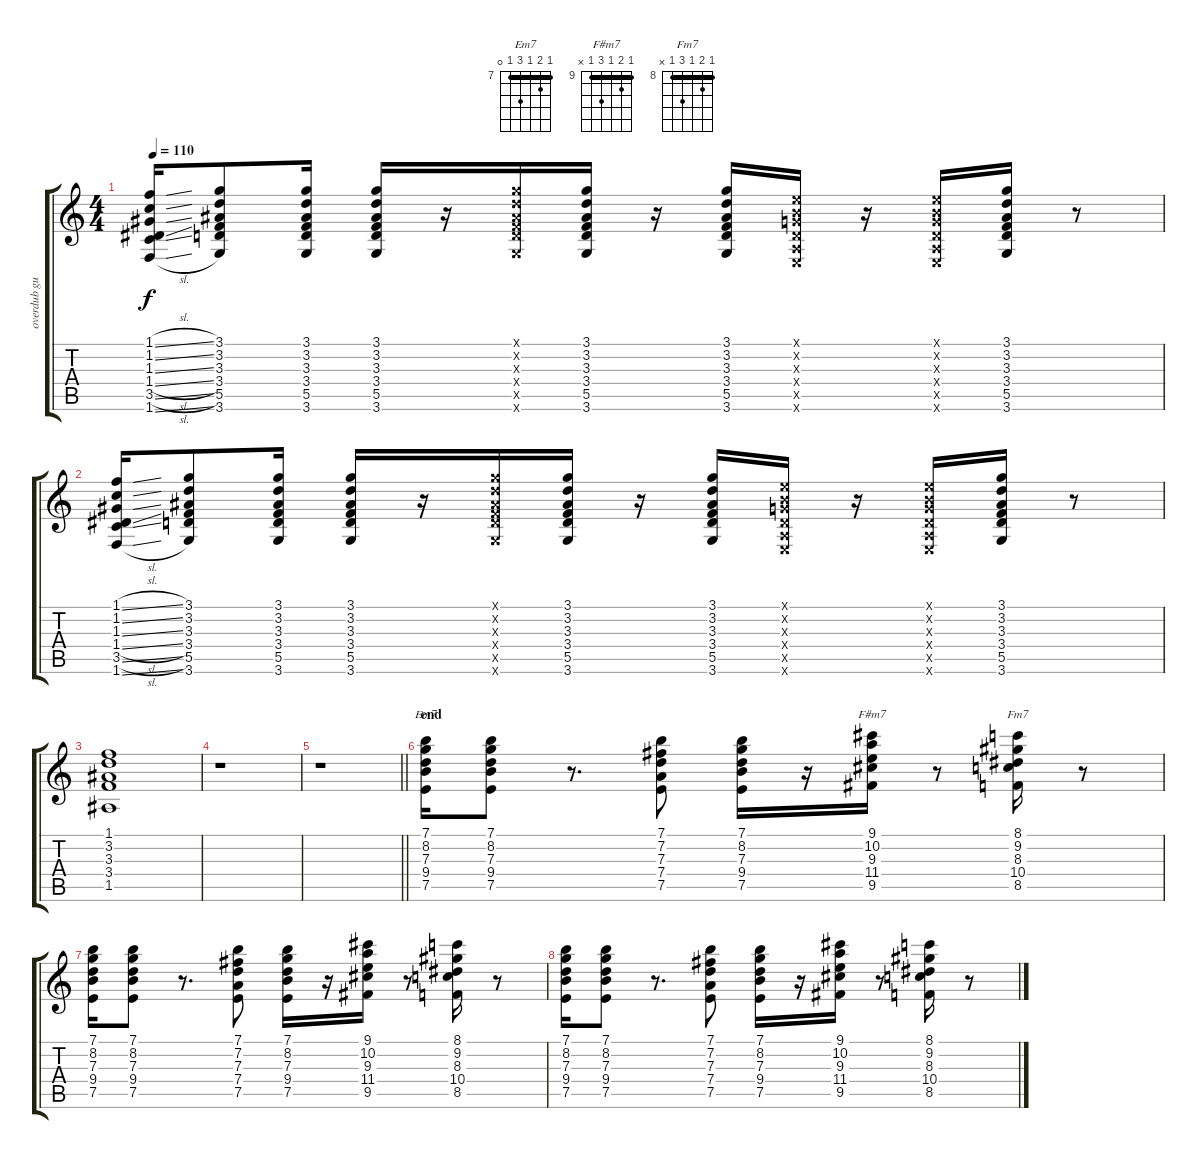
\track ("overdub guitar II" "overdub gu") {instrument electricguitarjazz}
\staff {score tabs}
\tuning (E4 B3 G3 D3 A2 E2) {hide}
\chord ("Em7" 7 8 7 9 7 0) {firstfret 7 barre 7}
\chord ("F#m7" 9 10 9 11 9 x) {firstfret 9 barre 9}
\chord ("Fm7" 8 9 8 10 8 x) {firstfret 8 barre 8}
\ts (4 4)
\tempo 110
\clef g2
\ks aminor
(1.1{sl} 1.2{sl} 1.3{sl} 1.4{sl} 3.5{sl} 1.6{sl}).16{dy f} (3.1 3.2 3.3 3.4 5.5 3.6).8 (3.1 3.2 3.3 3.4 5.5 3.6).16 (3.1 3.2 3.3 3.4 5.5 3.6).16 r.16 (3.1{x} 3.2{x} 3.3{x} 3.4{x} 5.5{x} 3.6{x}).16 (3.1 3.2 3.3 3.4 5.5 3.6).16 r.16 (3.1 3.2 3.3 3.4 5.5 3.6).16 (0.1{x} 0.2{x} 0.3{x} 0.4{x} 0.5{x} 0.6{x}).16 r.16 (0.1{x} 0.2{x} 0.3{x} 0.4{x} 0.5{x} 0.6{x}).16 (3.1 3.2 3.3 3.4 5.5 3.6).16 r.8 |
(1.1{sl} 1.2{sl} 1.3{sl} 1.4{sl} 3.5{sl} 1.6{sl}).16 (3.1 3.2 3.3 3.4 5.5 3.6).8 (3.1 3.2 3.3 3.4 5.5 3.6).16 (3.1 3.2 3.3 3.4 5.5 3.6).16 r.16 (3.1{x} 3.2{x} 3.3{x} 3.4{x} 5.5{x} 3.6{x}).16 (3.1 3.2 3.3 3.4 5.5 3.6).16 r.16 (3.1 3.2 3.3 3.4 5.5 3.6).16 (0.1{x} 0.2{x} 0.3{x} 0.4{x} 0.5{x} 0.6{x}).16 r.16 (0.1{x} 0.2{x} 0.3{x} 0.4{x} 0.5{x} 0.6{x}).16 (3.1 3.2 3.3 3.4 5.5 3.6).16 r.8 |
(1.1 3.2 3.3 3.4 1.5).1 |
r.1 |
\barLineRight lightlight
r.1 |
\section ("" "end")
(7.1 8.2 7.3 9.4 7.5).16{ch "Em7"} (7.1 8.2 7.3 9.4 7.5).8 r.8{d} (7.1 7.2 7.3 7.4 7.5).8 (7.1 8.2 7.3 9.4 7.5).16 r.16 (9.1 10.2 9.3 11.4 9.5).16{ch "F#m7"} r.8 (8.1 9.2 8.3 10.4 8.5).16{ch "Fm7"} r.8 |
(7.1 8.2 7.3 9.4 7.5).16 (7.1 8.2 7.3 9.4 7.5).8 r.8{d} (7.1 7.2 7.3 7.4 7.5).8 (7.1 8.2 7.3 9.4 7.5).16 r.16 (9.1 10.2 9.3 11.4 9.5).16 r.8 (8.1 9.2 8.3 10.4 8.5).16 r.8 |
(7.1 8.2 7.3 9.4 7.5).16 (7.1 8.2 7.3 9.4 7.5).8 r.8{d} (7.1 7.2 7.3 7.4 7.5).8 (7.1 8.2 7.3 9.4 7.5).16 r.16 (9.1 10.2 9.3 11.4 9.5).16 r.8 (8.1 9.2 8.3 10.4 8.5).16 r.8
